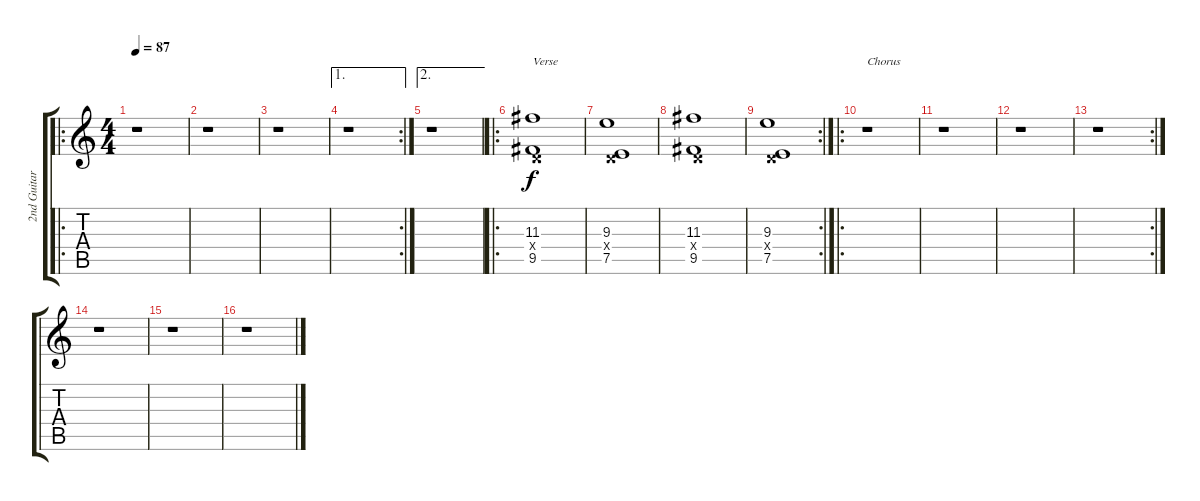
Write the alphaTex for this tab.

\track ("2nd Guitar" "2nd Guitar") {instrument overdrivenguitar}
\staff {score tabs}
\tuning (E4 B3 G3 D3 A2 E2) {hide}
\ro
\ts (4 4)
\tempo 87
\clef g2
\ks c
r.1{dy f} |
r.1 |
r.1 |
\ae 1
\rc 2
r.1 |
\ae 2
r.1 |
\ro
(11.3 0.4{x} 9.5).1{txt "Verse"} |
(9.3 0.4{x} 7.5).1 |
(11.3 0.4{x} 9.5).1 |
\rc 2
(9.3 0.4{x} 7.5).1 |
\ro
r.1{txt "Chorus"} |
r.1 |
r.1 |
\rc 2
r.1 |
r.1 |
r.1 |
r.1
